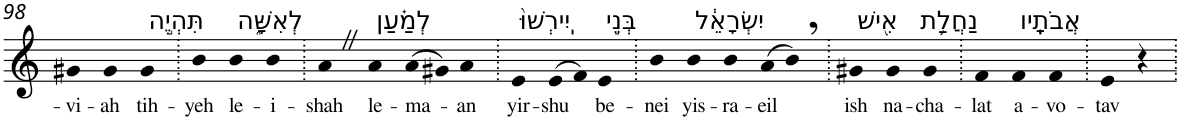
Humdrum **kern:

**kern	**text
*part1	*part1
*staff1	*staff1
*I"Piano	*
*I'Pno	*
!!LO:PB:g=z
*clefG2	*
*k[]	*
=98	=98
!	!LO:LY:b
4g#X	-vi-
!	!LO:LY:b
4g#	-ah
!LO:TX:a:t=תִּהְיֶ֣ה	!
!	!LO:LY:b
4g#	tih-
=99.	=99.
!	!LO:LY:b
4b	-yeh
!LO:TX:a:t=לְאִשָּׁ֑ה	!
!	!LO:LY:b
4b	le-
!	!LO:LY:b
4b	-i-
=100.	=100.
!	!LO:LY:b
4aZ	-shah
!LO:TX:a:t=לְמַ֗עַן	!
!	!LO:LY:b
4a	le-
!	!LO:LY:b
(>8a	-ma-
8g#X)	.
!	!LO:LY:b
4a	-an
=101.	=101.
!LO:TX:a:t=יִֽירְשׁוּ֙	!
!	!LO:LY:b
4e	yir-
!	!LO:LY:b
(>8e	-shu
8f)	.
!LO:TX:a:t=בְּנֵ֣י	!
!	!LO:LY:b
4e	be-
=102.	=102.
!	!LO:LY:b
4b	-nei
!LO:TX:a:t=יִשְׂרָאֵ֔ל	!
!	!LO:LY:b
4b	yis-
!	!LO:LY:b
4b	-ra-
!	!LO:LY:b
(>8a	-eil
8b,)	.
=103.	=103.
!LO:TX:a:t=אִ֖ישׁ	!
!	!LO:LY:b
4g#X	ish
!LO:TX:a:t=נַחֲלַ֥ת	!
!	!LO:LY:b
4g#	na-
!	!LO:LY:b
4g#	-cha-
=104.	=104.
!	!LO:LY:b
4f	-lat
!LO:TX:a:t=אֲבֹתָֽיו	!
!	!LO:LY:b
4f	a-
!	!LO:LY:b
4f	-vo-
=105.	=105.
!	!LO:LY:b
4e	-tav
4r	.
=.	=.
*-	*-
